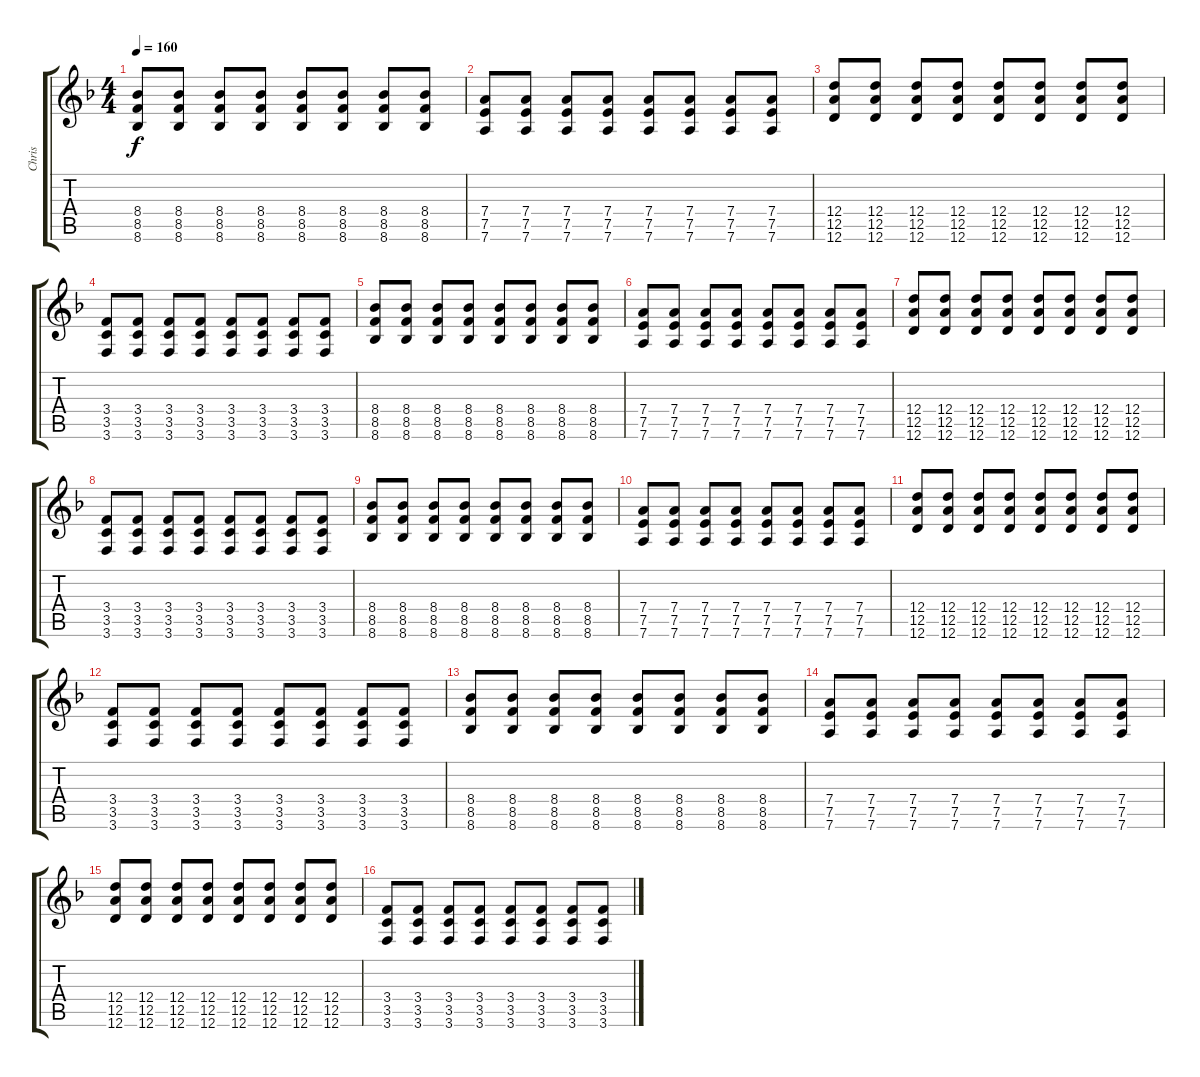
\track ("Chris" "Chris") {instrument distortionguitar}
\staff {score tabs}
\tuning (E4 B3 G3 D3 A2 D2) {hide}
\ts (4 4)
\tempo 160
\clef g2
\ks dminor
(8.4 8.5 8.6).8{dy f} (8.4 8.5 8.6).8 (8.4 8.5 8.6).8 (8.4 8.5 8.6).8 (8.4 8.5 8.6).8 (8.4 8.5 8.6).8 (8.4 8.5 8.6).8 (8.4 8.5 8.6).8 |
(7.4 7.5 7.6).8 (7.4 7.5 7.6).8 (7.4 7.5 7.6).8 (7.4 7.5 7.6).8 (7.4 7.5 7.6).8 (7.4 7.5 7.6).8 (7.4 7.5 7.6).8 (7.4 7.5 7.6).8 |
(12.4 12.5 12.6).8 (12.4 12.5 12.6).8 (12.4 12.5 12.6).8 (12.4 12.5 12.6).8 (12.4 12.5 12.6).8 (12.4 12.5 12.6).8 (12.4 12.5 12.6).8 (12.4 12.5 12.6).8 |
(3.4 3.5 3.6).8 (3.4 3.5 3.6).8 (3.4 3.5 3.6).8 (3.4 3.5 3.6).8 (3.4 3.5 3.6).8 (3.4 3.5 3.6).8 (3.4 3.5 3.6).8 (3.4 3.5 3.6).8 |
(8.4 8.5 8.6).8 (8.4 8.5 8.6).8 (8.4 8.5 8.6).8 (8.4 8.5 8.6).8 (8.4 8.5 8.6).8 (8.4 8.5 8.6).8 (8.4 8.5 8.6).8 (8.4 8.5 8.6).8 |
(7.4 7.5 7.6).8 (7.4 7.5 7.6).8 (7.4 7.5 7.6).8 (7.4 7.5 7.6).8 (7.4 7.5 7.6).8 (7.4 7.5 7.6).8 (7.4 7.5 7.6).8 (7.4 7.5 7.6).8 |
(12.4 12.5 12.6).8 (12.4 12.5 12.6).8 (12.4 12.5 12.6).8 (12.4 12.5 12.6).8 (12.4 12.5 12.6).8 (12.4 12.5 12.6).8 (12.4 12.5 12.6).8 (12.4 12.5 12.6).8 |
(3.4 3.5 3.6).8 (3.4 3.5 3.6).8 (3.4 3.5 3.6).8 (3.4 3.5 3.6).8 (3.4 3.5 3.6).8 (3.4 3.5 3.6).8 (3.4 3.5 3.6).8 (3.4 3.5 3.6).8 |
(8.4 8.5 8.6).8 (8.4 8.5 8.6).8 (8.4 8.5 8.6).8 (8.4 8.5 8.6).8 (8.4 8.5 8.6).8 (8.4 8.5 8.6).8 (8.4 8.5 8.6).8 (8.4 8.5 8.6).8 |
(7.4 7.5 7.6).8 (7.4 7.5 7.6).8 (7.4 7.5 7.6).8 (7.4 7.5 7.6).8 (7.4 7.5 7.6).8 (7.4 7.5 7.6).8 (7.4 7.5 7.6).8 (7.4 7.5 7.6).8 |
(12.4 12.5 12.6).8 (12.4 12.5 12.6).8 (12.4 12.5 12.6).8 (12.4 12.5 12.6).8 (12.4 12.5 12.6).8 (12.4 12.5 12.6).8 (12.4 12.5 12.6).8 (12.4 12.5 12.6).8 |
(3.4 3.5 3.6).8 (3.4 3.5 3.6).8 (3.4 3.5 3.6).8 (3.4 3.5 3.6).8 (3.4 3.5 3.6).8 (3.4 3.5 3.6).8 (3.4 3.5 3.6).8 (3.4 3.5 3.6).8 |
(8.4 8.5 8.6).8 (8.4 8.5 8.6).8 (8.4 8.5 8.6).8 (8.4 8.5 8.6).8 (8.4 8.5 8.6).8 (8.4 8.5 8.6).8 (8.4 8.5 8.6).8 (8.4 8.5 8.6).8 |
(7.4 7.5 7.6).8 (7.4 7.5 7.6).8 (7.4 7.5 7.6).8 (7.4 7.5 7.6).8 (7.4 7.5 7.6).8 (7.4 7.5 7.6).8 (7.4 7.5 7.6).8 (7.4 7.5 7.6).8 |
(12.4 12.5 12.6).8 (12.4 12.5 12.6).8 (12.4 12.5 12.6).8 (12.4 12.5 12.6).8 (12.4 12.5 12.6).8 (12.4 12.5 12.6).8 (12.4 12.5 12.6).8 (12.4 12.5 12.6).8 |
(3.4 3.5 3.6).8 (3.4 3.5 3.6).8 (3.4 3.5 3.6).8 (3.4 3.5 3.6).8 (3.4 3.5 3.6).8 (3.4 3.5 3.6).8 (3.4 3.5 3.6).8 (3.4 3.5 3.6).8
